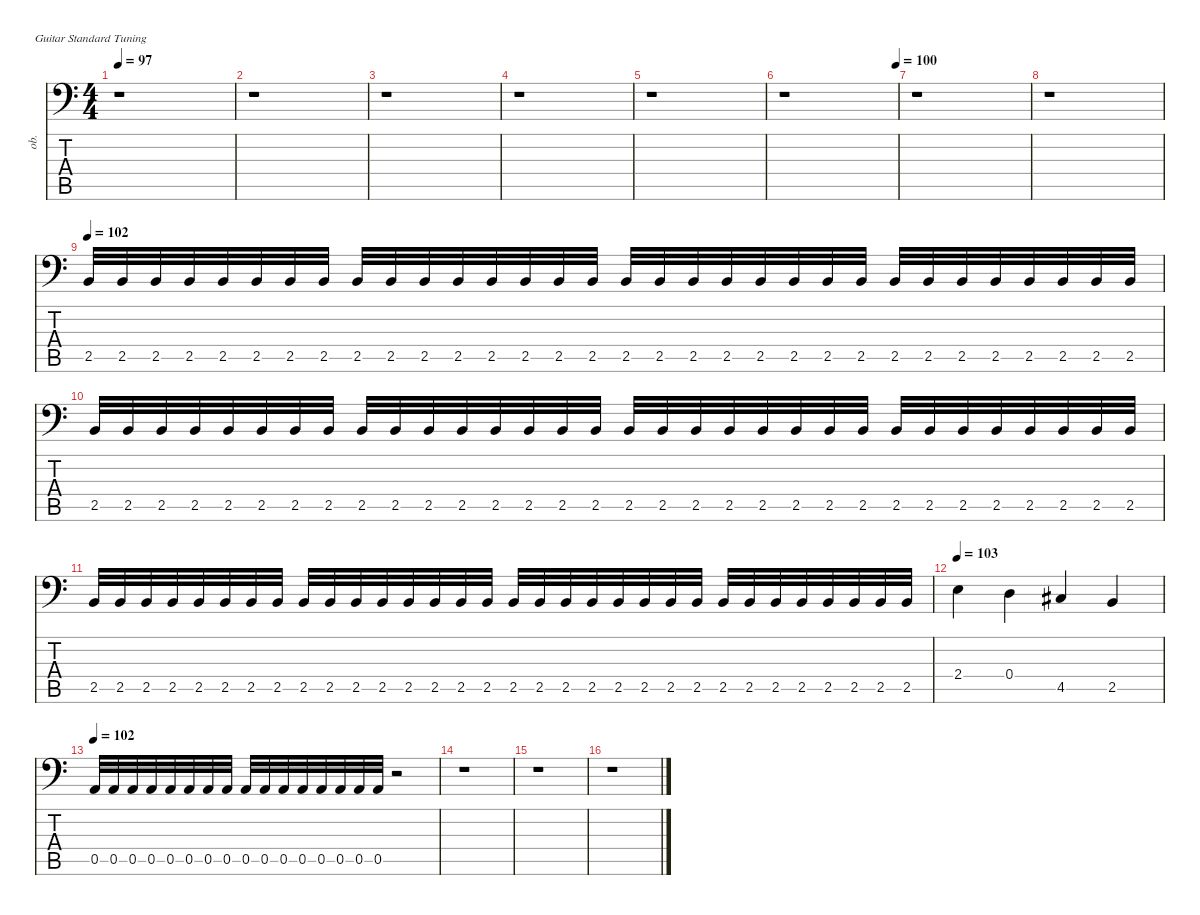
\defaultSystemsLayout 4
\hideDynamics
\bracketExtendMode nobrackets
\otherSystemsTrackNameOrientation horizontal
\track ("Track 8" "ob.") {instrument oboe}
\staff {score tabs}
\tuning (E4 B3 G3 D3 A2 E2)
\ts (4 4)
\tempo 97
\clef f4
\ks c
r.1{dy mp beam Down} |
r.1{beam Down} |
r.1{beam Down} |
r.1{beam Down} |
r.1{beam Down} |
\tempo (100 0.989691)
r.1{beam Down} |
r.1{beam Down} |
r.1{beam Down} |
\tempo 102
2.5.32{dy p instrument timpani beam Up} 2.5.32{dy mp beam Up} 2.5.32{beam Up} 2.5.32{beam Up} 2.5.32{beam Up} 2.5.32{beam Up} 2.5.32{beam Up} 2.5.32{beam Up} 2.5.32{beam Up} 2.5.32{beam Up} 2.5.32{beam Up} 2.5.32{beam Up} 2.5.32{beam Up} 2.5.32{beam Up} 2.5.32{beam Up} 2.5.32{beam Up} 2.5.32{beam Up} 2.5.32{beam Up} 2.5.32{beam Up} 2.5.32{beam Up} 2.5.32{beam Up} 2.5.32{beam Up} 2.5.32{beam Up} 2.5.32{beam Up} 2.5.32{beam Up} 2.5.32{dy mf beam Up} 2.5.32{beam Up} 2.5.32{beam Up} 2.5.32{beam Up} 2.5.32{beam Up} 2.5.32{beam Up} 2.5.32{beam Up} |
2.5.32{beam Up} 2.5.32{beam Up} 2.5.32{beam Up} 2.5.32{beam Up} 2.5.32{beam Up} 2.5.32{beam Up} 2.5.32{beam Up} 2.5.32{beam Up} 2.5.32{beam Up} 2.5.32{beam Up} 2.5.32{beam Up} 2.5.32{beam Up} 2.5.32{beam Up} 2.5.32{beam Up} 2.5.32{beam Up} 2.5.32{dy f beam Up} 2.5.32{beam Up} 2.5.32{beam Up} 2.5.32{beam Up} 2.5.32{beam Up} 2.5.32{beam Up} 2.5.32{beam Up} 2.5.32{beam Up} 2.5.32{beam Up} 2.5.32{beam Up} 2.5.32{beam Up} 2.5.32{beam Up} 2.5.32{beam Up} 2.5.32{beam Up} 2.5.32{beam Up} 2.5.32{beam Up} 2.5.32{beam Up} |
2.5.32{beam Up} 2.5.32{beam Up} 2.5.32{beam Up} 2.5.32{beam Up} 2.5.32{beam Up} 2.5.32{beam Up} 2.5.32{beam Up} 2.5.32{beam Up} 2.5.32{beam Up} 2.5.32{beam Up} 2.5.32{beam Up} 2.5.32{beam Up} 2.5.32{beam Up} 2.5.32{beam Up} 2.5.32{beam Up} 2.5.32{beam Up} 2.5.32{dy ff beam Up} 2.5.32{beam Up} 2.5.32{beam Up} 2.5.32{beam Up} 2.5.32{beam Up} 2.5.32{beam Up} 2.5.32{beam Up} 2.5.32{beam Up} 2.5.32{beam Up} 2.5.32{beam Up} 2.5.32{beam Up} 2.5.32{beam Up} 2.5.32{beam Up} 2.5.32{beam Up} 2.5.32{beam Up} 2.5.32{beam Up} |
\tempo 103
2.4.4{beam Down} 0.4.4{beam Down} 4.5{acc #}.4{beam Up} 2.5.4{dy f beam Up} |
\tempo 102
0.5.32{beam Up} 0.5.32{dy mf beam Up} 0.5.32{beam Up} 0.5.32{beam Up} 0.5.32{beam Up} 0.5.32{beam Up} 0.5.32{beam Up} 0.5.32{beam Up} 0.5.32{dy mp beam Up} 0.5.32{beam Up} 0.5.32{beam Up} 0.5.32{beam Up} 0.5.32{beam Up} 0.5.32{beam Up} 0.5.32{dy p beam Up} 0.5.32{beam Up} r.2{beam Up} |
r.1{beam Down} |
r.1{beam Down} |
r.1{beam Down}
